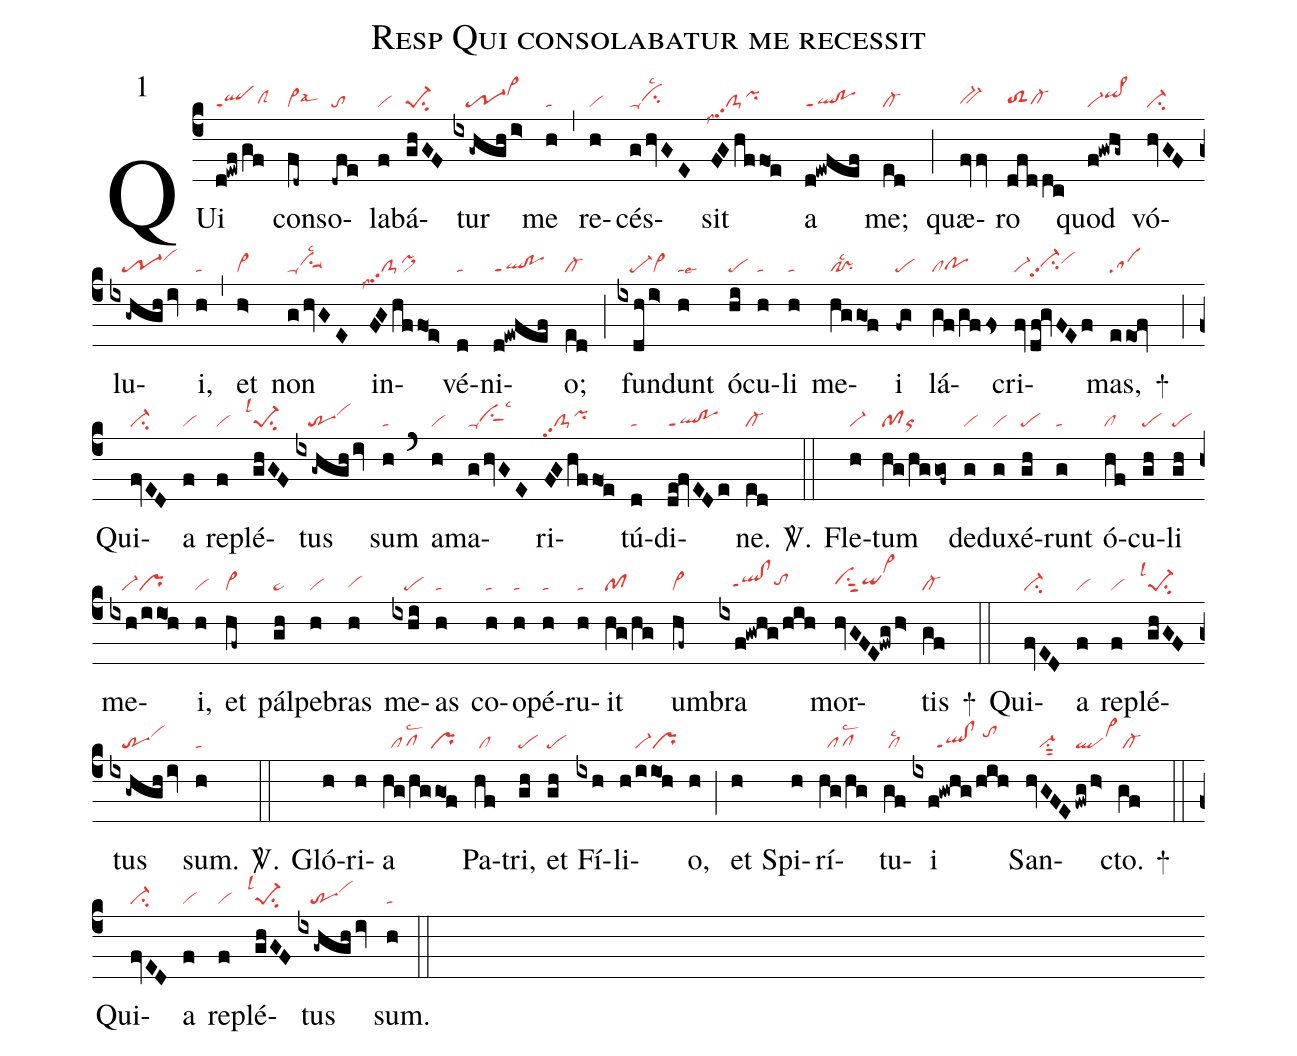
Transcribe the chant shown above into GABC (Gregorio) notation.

name: Resp Qui consolabatur me recessit;
mode:1;
nabc-lines:1;
%%
(c4)
QUi(d!ewf/gf|qlppt1clShg) con(fd~|vi>lsal6)so(-dfe|to)la(f|vi)bá(ghGF|pe-1su2)tur(ix-ghgh/i>|///tr-1vi>hj) me(h|ta) (,)
re(h|vi)cés(g/hvGE|ta-cihhlsc2)sit(FGhf/fo1e|`clS-pp2lss7pihi) a(d!ewfef|ql!poppt1) me;(ed|cl-) (;)
quæ(fvfv|bv-hg)ro(dfddc|toS2hgcl-hg) quod(f!gwhg~|vi-qi>hi) vó(hvGF|ci-)lu(ix-ghgh/iv|///tr-1vihj)i,(h|ta) (,)
et(h>|vi>) non(g/hvGE|ta-vihhsu1suu1lsc2) in(FGhffo1e>|``clS-pp2lss7pi>hi)vé(d|ta)ni(d!ewfef|ql!poppt1)o;(ed|cl-) (;)
fun(ixdh/i>|///pe-vi>)dunt(h|talse6) ó(hi|pe)cu(h|ta)li(h|ta) me(hg/go1f|cl!prlsc2)i(-fg|pe) lá(gf/gffs|clpohg)cri(fvdf!gvFEf|vi-vi-hhpp2su2vihi)mas,(eeOf|sa) +(;)
Qui(fvED|ci-)a(f|vi) re(f|vi)plé(ghGF|``pe-1su2lsl1)tus(ix-ghgh/iv|///trvihj) sum(h|ta) (`)
a(h|vi)ma(g/hvGE|ta-vihhsu1sut1lsc3)ri(FGhf/fo1e|clS-pp2pihi)tú(d|ta)di(de!fvEDe|ql!poppt1)ne.(ed|cl-) <sp>V/</sp>.(::)
Fle(h|vi-)tum(hg/hggof~|pfor) de(g|vi)du(g|vi)xé(gh|pe)runt(g|ta) ó(hf|cl)cu(gh|pe)li(gh|pe) me(ixh/i/io1h|///vi-pr)i,(h|vi) et(hf~|vi>) pál(gh|ta>)pe(h|vi)bras(h|vihg) me(ixhi|///pe)as(h|ta) co(h|ta)o(h|ta)pé(h|ta)ru(h|ta)it(hg/hg|pf) um(hf~|vi>)bra(ixf!gwhg/hih|///qlhg!clhgppt1tohh) mor(hvGFE!fwg/h>|vihhsu1sut2qihhvi>hl)tis(gf|cl-) +(::)
Qui(fvED|ci-)a(f|vi) re(f|vi)plé(ghGF|``pe-1su2lsl1)tus(ix-ghgh/iv|///trvihj) sum.(h|ta) <sp>V/</sp>.(::)
Gló(h)ri(h)a(hg/hg/go1f|//pflsc2/pr) Pa(hf|/cl)tri,(gh|pe) et(gh|pe) Fí(ixh)li(h/iio1h|////vi-pr)o,(h) (;)
et(h) Spi(h)rí(hg/hg|//pflsc2)tu(gf|/cllsc2)i(ixf!gwhg/hih|//////ql!clppt1/tohj) San(hvGFE|///vi-su1sut2|fwg/h>|qlvi>hj)cto.(gf|/cl-) +(::)
Qui(fvED|ci-)a(f|vi) re(f|vi)plé(ghGF|``pe-1su2lsl1)tus(ix-ghgh/iv|///trvihj) sum.(h|ta) (::)
